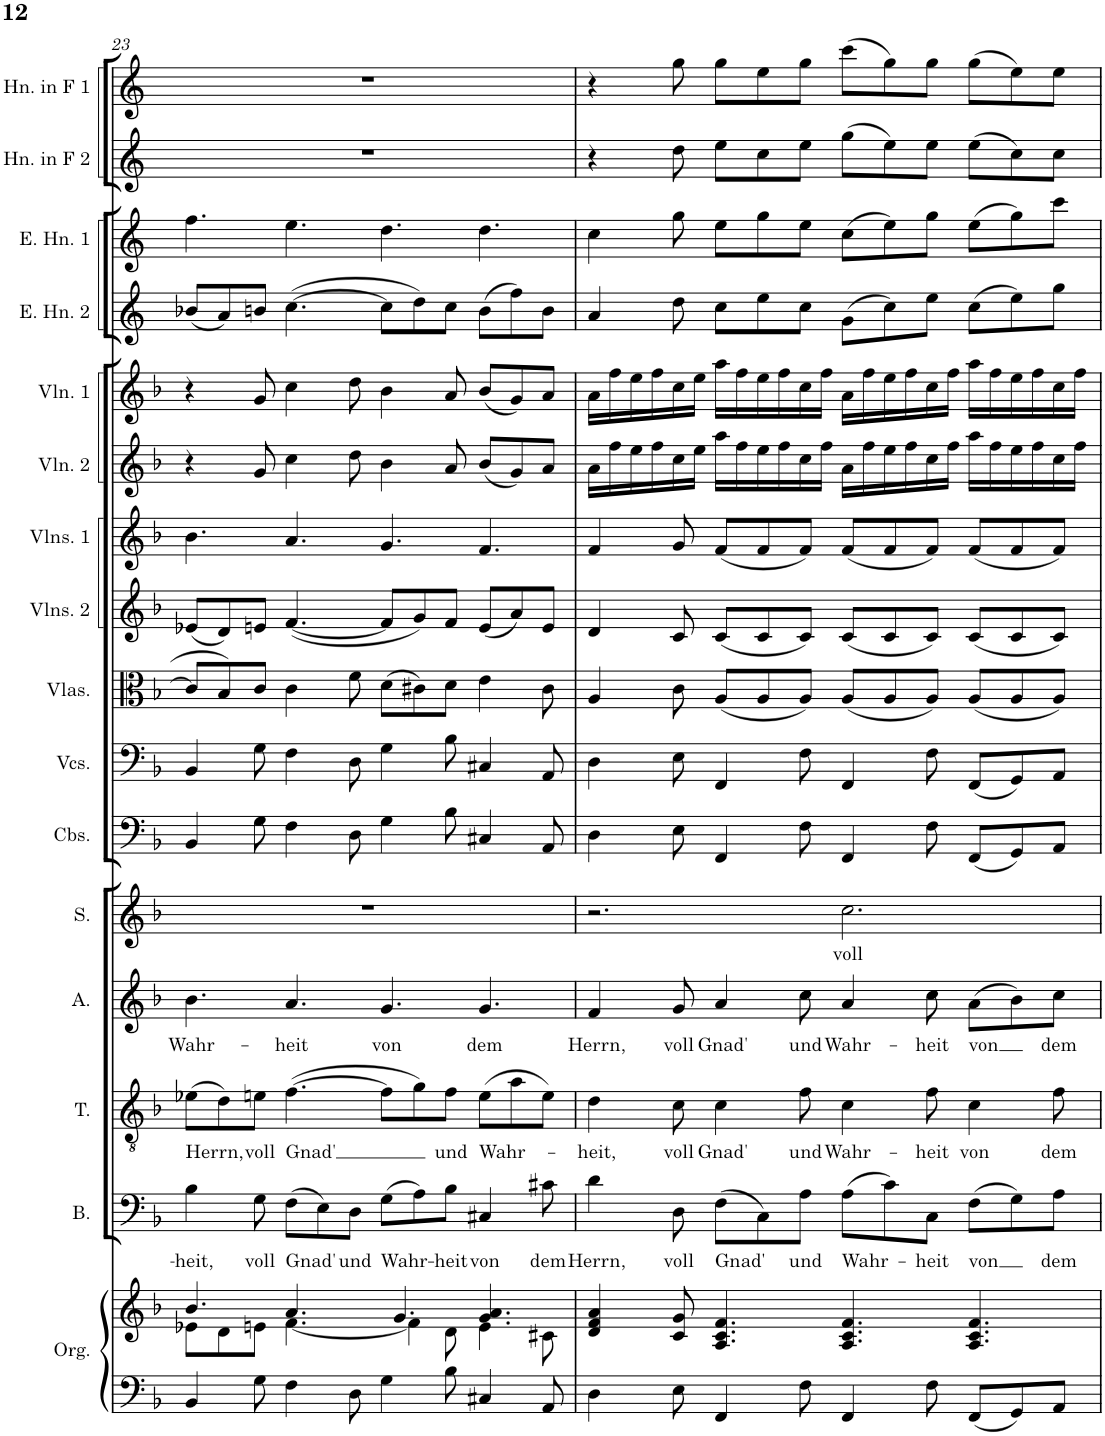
**kern	**kern	**kern	**text	**kern	**text	**kern	**text	**kern	**text	**kern	**kern	**kern	**kern	**kern	**kern	**kern	**kern	**kern	**kern	**kern
*part16	*part16	*part15	*part15	*part14	*part14	*part13	*part13	*part12	*part12	*part11	*part10	*part9	*part8	*part7	*part6	*part5	*part4	*part3	*part2	*part1
*staff17	*staff16	*staff15	*staff15	*staff14	*staff14	*staff13	*staff13	*staff12	*staff12	*staff11	*staff10	*staff9	*staff8	*staff7	*staff6	*staff5	*staff4	*staff3	*staff2	*staff1
*I"Organ	*	*I"Bass	*	*I"Tenor	*	*I"Alto	*	*I"Soprano	*	*I"Contrabasses	*I"Violoncellos	*I"Violas	*I"Violins 2	*I"Violins 1	*I"Solo Violin 2	*I"Solo Violin 1	*I"English Horn 2	*I"English Horn 1	*I"Horn in F 2	*I"Horn in F 1
*I'Org.	*	*I'B.	*	*I'T.	*	*I'A.	*	*I'S.	*	*I'Cbs.	*I'Vcs.	*I'Vlas.	*I'Vlns. 2	*I'Vlns. 1	*I'Vln. 2	*I'Vln. 1	*I'E. Hn. 2	*I'E. Hn. 1	*I'Hn. in F 2	*I'Hn. in F 1
!!LO:PB:g=z
*clefF4	*clefG2	*clefF4	*	*clefGv2	*	*clefG2	*	*clefG2	*	*clefF4	*clefF4	*clefC3	*clefG2	*clefG2	*clefG2	*clefG2	*clefG2	*clefG2	*clefG2	*clefG2
*	*	*	*	*	*	*	*	*	*	*Trd7c12	*	*	*	*	*	*	*Trd4c7	*Trd4c7	*Trd4c7	*Trd4c7
*k[b-]	*k[b-]	*k[b-]	*	*k[b-]	*	*k[b-]	*	*k[b-]	*	*k[b-]	*k[b-]	*k[b-]	*k[b-]	*k[b-]	*k[b-]	*k[b-]	*k[]	*k[]	*k[]	*k[]
*M12/8	*M12/8	*M12/8	*	*M12/8	*	*M12/8	*	*M12/8	*	*M12/8	*M12/8	*M12/8	*M12/8	*M12/8	*M12/8	*M12/8	*M12/8	*M12/8	*M12/8	*M12/8
=23	=23	=23	=23	=23	=23	=23	=23	=23	=23	=23	=23	=23	=23	=23	=23	=23	=23	=23	=23	=23
*	*^	*	*	*	*	*	*	*	*	*	*	*	*	*	*	*	*	*	*	*
!	!	!	!	!LO:LY:b	!	!LO:LY:b	!	!LO:LY:b	!	!	!	!	!	!	!	!	!	!	!	!	!
4BB-/	4.b-/	8e-X\L	4B-\	-heit,	(8e-X\L	Herrn,	4.b-\	Wahr-	1.r	.	4BB-/	4BB-/	8c/L]	(8e-X/L	4.b-\	4r	4r	(8b-X/L	4.ff\	1.r	1.r
.	.	8d\	.	.	8d\)	.	.	.	.	.	.	.	8B-/	8d/)	.	.	.	8a/)	.	.	.
!	!	!	!	!LO:LY:b	!	!LO:LY:b	!	!	!	!	!	!	!	!	!	!	!	!	!	!	!
8G\	.	8en\J	8G\	voll	8en\J	voll	.	.	.	.	8G\	8G\	8c/J	8en/J	.	8g/	8g/	8bn/J	.	.	.
!	!	!	!	!LO:LY:b	!	!LO:LY:b	!	!LO:LY:b	!	!	!	!	!	!	!	!	!	!	!	!	!
4F\	4.a/	[4.f\	(8F\L	Gnad'	([4.f\	Gnad'	4.a/	-heit	.	.	4F\	4F\	4c\	([4.f/	4.a/	4cc\	4cc\	([4.cc\	4.ee\	.	.
.	.	.	8E\)	.	.	.	.	.	.	.	.	.	.	.	.	.	.	.	.	.	.
!	!	!	!	!LO:LY:b	!	!	!	!	!	!	!	!	!	!	!	!	!	!	!	!	!
8D\	.	.	8D\J	und	.	.	.	.	.	.	8D\	8D\	8f\	.	.	8dd\	8dd\	.	.	.	.
!	!	!	!	!LO:LY:b	!	!	!	!LO:LY:b	!	!	!	!	!	!	!	!	!	!	!	!	!
4G\	4.g/	4f\]	(8G\L	Wahr-	8f\L]	.	4.g/	von	.	.	4G\	4G\	(8d\L	8f/L]	4.g/	4b-\	4b-\	8cc\L]	4.dd\	.	.
.	.	.	8A\)	.	8g\)	.	.	.	.	.	.	.	8c#X\)	8g/)	.	.	.	8dd\)	.	.	.
!	!	!	!	!LO:LY:b	!	!LO:LY:b	!	!	!	!	!	!	!	!	!	!	!	!	!	!	!
8B-\	.	8d\	8B-\J	-heit	8f\J	und	.	.	.	.	8B-\	8B-\	8d\J	8f/J	.	8a/	8a/	8cc\J	.	.	.
!	!	!	!	!LO:LY:b	!	!LO:LY:b	!	!LO:LY:b	!	!	!	!	!	!	!	!	!	!	!	!	!
4C#X/	4.g/ 4.a/	4e\	4C#X/	von	(8e\L	Wahr-	4.g/	dem	.	.	4C#X/	4C#X/	4e\	(8e/L	4.f/	(8b-/L	(8b-/L	(8b\L	4.dd\	.	.
.	.	.	.	.	8a\	.	.	.	.	.	.	.	.	8a/)	.	8g/)	8g/)	8ff\)	.	.	.
!	!	!	!	!LO:LY:b	!	!	!	!	!	!	!	!	!	!	!	!	!	!	!	!	!
8AA/	.	8c#X\	8c#X\	dem	8e\J)	.	.	.	.	.	8AA/	8AA/	8c#\	8e/J	.	8a/J	8a/J	8b\J	.	.	.
=24	=24	=24	=24	=24	=24	=24	=24	=24	=24	=24	=24	=24	=24	=24	=24	=24	=24	=24	=24	=24	=24
!	!	!	!	!LO:LY:b	!	!LO:LY:b	!	!LO:LY:b	!	!	!	!	!	!	!	!	!	!	!	!	!
*	*v	*v	*	*	*	*	*	*	*	*	*	*	*	*	*	*	*	*	*	*	*
4D\	4d/ 4f/ 4a/	4d\	Herrn,	4d\	-heit,	4f/	Herrn,	2.r	.	4D\	4D\	4A/	4d/	4f/	16a\LL	16a\LL	4a/	4cc\	4r	4r
.	.	.	.	.	.	.	.	.	.	.	.	.	.	.	16ff\	16ff\	.	.	.	.
.	.	.	.	.	.	.	.	.	.	.	.	.	.	.	16ee\	16ee\	.	.	.	.
.	.	.	.	.	.	.	.	.	.	.	.	.	.	.	16ff\	16ff\	.	.	.	.
!	!	!	!LO:LY:b	!	!LO:LY:b	!	!LO:LY:b	!	!	!	!	!	!	!	!	!	!	!	!	!
8E\	8c/ 8g/	8D\	voll	8c\	voll	8g/	voll	.	.	8E\	8E\	8c\	8c/	8g/	16cc\	16cc\	8dd\	8gg\	8dd\	8gg\
.	.	.	.	.	.	.	.	.	.	.	.	.	.	.	16ee\JJ	16ee\JJ	.	.	.	.
!	!	!	!LO:LY:b	!	!LO:LY:b	!	!LO:LY:b	!	!	!	!	!	!	!	!	!	!	!	!	!
4FF/	4.A/ 4.c/ 4.f/	(8F\L	Gnad'	4c\	Gnad'	4a/	Gnad'	.	.	4FF/	4FF/	(8A/L	(8c/L	(8f/L	16aa\LL	16aa\LL	8cc\L	8ee\L	8ee\L	8gg\L
.	.	.	.	.	.	.	.	.	.	.	.	.	.	.	16ff\	16ff\	.	.	.	.
.	.	8C\)	.	.	.	.	.	.	.	.	.	8A/	8c/	8f/	16ee\	16ee\	8ee\	8gg\	8cc\	8ee\
.	.	.	.	.	.	.	.	.	.	.	.	.	.	.	16ff\	16ff\	.	.	.	.
!	!	!	!LO:LY:b	!	!LO:LY:b	!	!LO:LY:b	!	!	!	!	!	!	!	!	!	!	!	!	!
8F\	.	8A\J	und	8f\	und	8cc\	und	.	.	8F\	8F\	8A/J)	8c/J)	8f/J)	16cc\	16cc\	8cc\J	8ee\J	8ee\J	8gg\J
.	.	.	.	.	.	.	.	.	.	.	.	.	.	.	16ff\JJ	16ff\JJ	.	.	.	.
!	!	!	!LO:LY:b	!	!LO:LY:b	!	!LO:LY:b	!	!LO:LY:b	!	!	!	!	!	!	!	!	!	!	!
4FF/	4.A/ 4.c/ 4.f/	(8A\L	Wahr-	4c\	Wahr-	4a/	Wahr-	2.cc\	voll	4FF/	4FF/	(8A/L	(8c/L	(8f/L	16a\LL	16a\LL	(8g\L	(8cc\L	(8gg\L	(8ccc\L
.	.	.	.	.	.	.	.	.	.	.	.	.	.	.	16ff\	16ff\	.	.	.	.
.	.	8c\)	.	.	.	.	.	.	.	.	.	8A/	8c/	8f/	16ee\	16ee\	8cc\)	8ee\)	8ee\)	8gg\)
.	.	.	.	.	.	.	.	.	.	.	.	.	.	.	16ff\	16ff\	.	.	.	.
!	!	!	!LO:LY:b	!	!LO:LY:b	!	!LO:LY:b	!	!	!	!	!	!	!	!	!	!	!	!	!
8F\	.	8C\J	-heit	8f\	-heit	8cc\	-heit	.	.	8F\	8F\	8A/J)	8c/J)	8f/J)	16cc\	16cc\	8ee\J	8gg\J	8ee\J	8gg\J
.	.	.	.	.	.	.	.	.	.	.	.	.	.	.	16ff\JJ	16ff\JJ	.	.	.	.
!	!	!	!LO:LY:b	!	!LO:LY:b	!	!LO:LY:b	!	!	!	!	!	!	!	!	!	!	!	!	!
8FF/L	4.A/ 4.c/ 4.f/	(8F\L	von	4c\	von	(8a\L	von	.	.	(8FF/L	(8FF/L	(8A/L	(8c/L	(8f/L	16aa\LL	16aa\LL	(8cc\L	(8ee\L	(8ee\L	(8gg\L
.	.	.	.	.	.	.	.	.	.	.	.	.	.	.	16ff\	16ff\	.	.	.	.
8GG/	.	8G\)	.	.	.	8b-\)	.	.	.	8GG/)	8GG/)	8A/	8c/	8f/	16ee\	16ee\	8ee\)	8gg\)	8cc\)	8ee\)
.	.	.	.	.	.	.	.	.	.	.	.	.	.	.	16ff\	16ff\	.	.	.	.
!	!	!	!LO:LY:b	!	!LO:LY:b	!	!LO:LY:b	!	!	!	!	!	!	!	!	!	!	!	!	!
8AA/J	.	8A\J	dem	8f\	dem	8cc\J	dem	.	.	8AA/J	8AA/J	8A/J)	8c/J)	8f/J)	16cc\	16cc\	8gg\J	8ccc\J	8cc\J	8ee\J
.	.	.	.	.	.	.	.	.	.	.	.	.	.	.	16ff\JJ	16ff\JJ	.	.	.	.
=	=	=	=	=	=	=	=	=	=	=	=	=	=	=	=	=	=	=	=	=
*-	*-	*-	*-	*-	*-	*-	*-	*-	*-	*-	*-	*-	*-	*-	*-	*-	*-	*-	*-	*-
